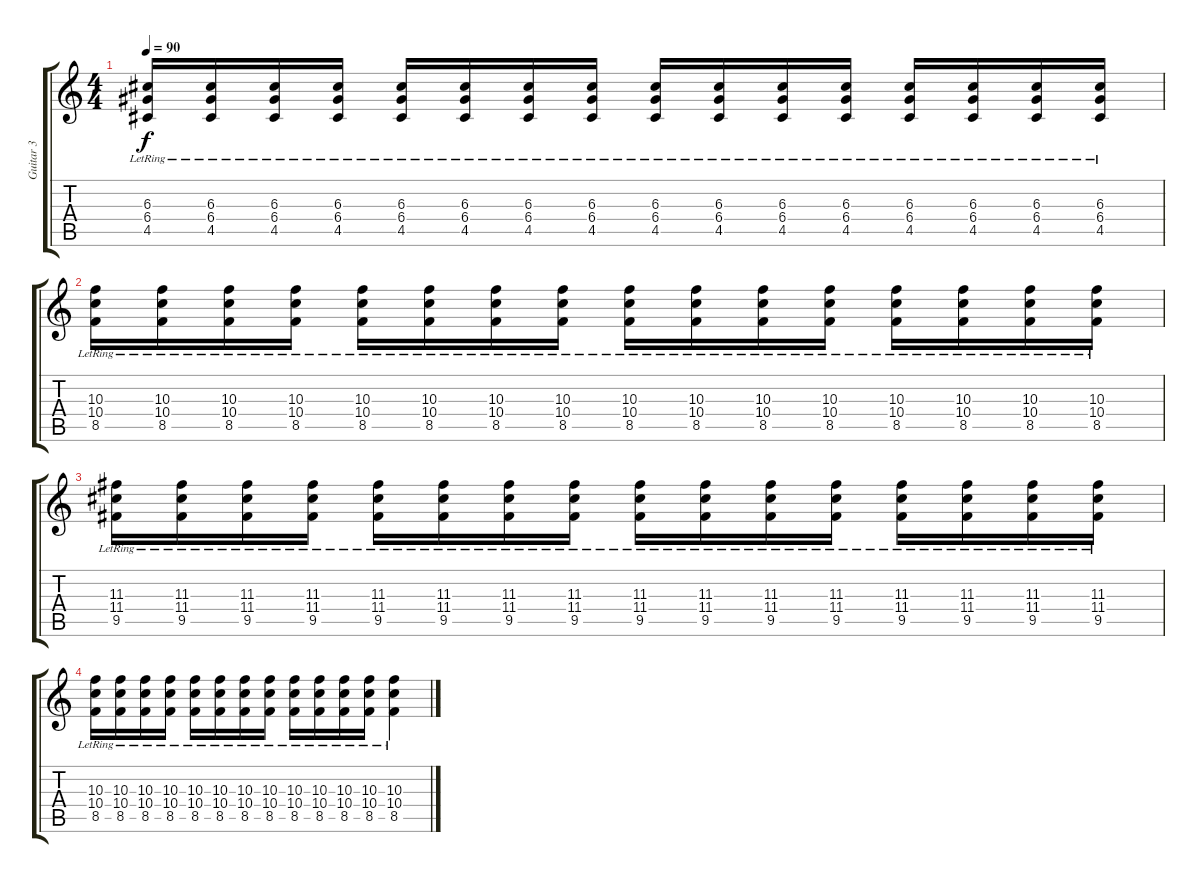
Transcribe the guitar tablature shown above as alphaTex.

\track ("Guitar 3" "Guitar 3") {instrument overdrivenguitar}
\staff {score tabs}
\tuning (E4 B3 G3 D3 A2 E2) {hide}
\ts (4 4)
\tempo 90
\clef g2
\ks c
(6.3{lr} 6.4{lr} 4.5{lr}).16{dy f} (6.3{lr} 6.4{lr} 4.5{lr}).16 (6.3{lr} 6.4{lr} 4.5{lr}).16 (6.3{lr} 6.4{lr} 4.5{lr}).16 (6.3{lr} 6.4{lr} 4.5{lr}).16 (6.3{lr} 6.4{lr} 4.5{lr}).16 (6.3{lr} 6.4{lr} 4.5{lr}).16 (6.3{lr} 6.4{lr} 4.5{lr}).16 (6.3{lr} 6.4{lr} 4.5{lr}).16 (6.3{lr} 6.4{lr} 4.5{lr}).16 (6.3{lr} 6.4{lr} 4.5{lr}).16 (6.3{lr} 6.4{lr} 4.5{lr}).16 (6.3{lr} 6.4{lr} 4.5{lr}).16 (6.3{lr} 6.4{lr} 4.5{lr}).16 (6.3{lr} 6.4{lr} 4.5{lr}).16 (6.3{lr} 6.4{lr} 4.5{lr}).16 |
(10.3{lr} 10.4{lr} 8.5{lr}).16 (10.3{lr} 10.4{lr} 8.5{lr}).16 (10.3{lr} 10.4{lr} 8.5{lr}).16 (10.3{lr} 10.4{lr} 8.5{lr}).16 (10.3{lr} 10.4{lr} 8.5{lr}).16 (10.3{lr} 10.4{lr} 8.5{lr}).16 (10.3{lr} 10.4{lr} 8.5{lr}).16 (10.3{lr} 10.4{lr} 8.5{lr}).16 (10.3{lr} 10.4{lr} 8.5{lr}).16 (10.3{lr} 10.4{lr} 8.5{lr}).16 (10.3{lr} 10.4{lr} 8.5{lr}).16 (10.3{lr} 10.4{lr} 8.5{lr}).16 (10.3{lr} 10.4{lr} 8.5{lr}).16 (10.3{lr} 10.4{lr} 8.5{lr}).16 (10.3{lr} 10.4{lr} 8.5{lr}).16 (10.3{lr} 10.4{lr} 8.5{lr}).16 |
(11.3{lr} 11.4{lr} 9.5{lr}).16 (11.3{lr} 11.4{lr} 9.5{lr}).16 (11.3{lr} 11.4{lr} 9.5{lr}).16 (11.3{lr} 11.4{lr} 9.5{lr}).16 (11.3{lr} 11.4{lr} 9.5{lr}).16 (11.3{lr} 11.4{lr} 9.5{lr}).16 (11.3{lr} 11.4{lr} 9.5{lr}).16 (11.3{lr} 11.4{lr} 9.5{lr}).16 (11.3{lr} 11.4{lr} 9.5{lr}).16 (11.3{lr} 11.4{lr} 9.5{lr}).16 (11.3{lr} 11.4{lr} 9.5{lr}).16 (11.3{lr} 11.4{lr} 9.5{lr}).16 (11.3{lr} 11.4{lr} 9.5{lr}).16 (11.3{lr} 11.4{lr} 9.5{lr}).16 (11.3{lr} 11.4{lr} 9.5{lr}).16 (11.3{lr} 11.4{lr} 9.5{lr}).16 |
(10.3{lr} 10.4{lr} 8.5{lr}).16 (10.3{lr} 10.4{lr} 8.5{lr}).16 (10.3{lr} 10.4{lr} 8.5{lr}).16 (10.3{lr} 10.4{lr} 8.5{lr}).16 (10.3{lr} 10.4{lr} 8.5{lr}).16 (10.3{lr} 10.4{lr} 8.5{lr}).16 (10.3{lr} 10.4{lr} 8.5{lr}).16 (10.3{lr} 10.4{lr} 8.5{lr}).16 (10.3{lr} 10.4{lr} 8.5{lr}).16 (10.3{lr} 10.4{lr} 8.5{lr}).16 (10.3{lr} 10.4{lr} 8.5{lr}).16 (10.3{lr} 10.4{lr} 8.5{lr}).16 (10.3{lr} 10.4{lr} 8.5{lr}).4
